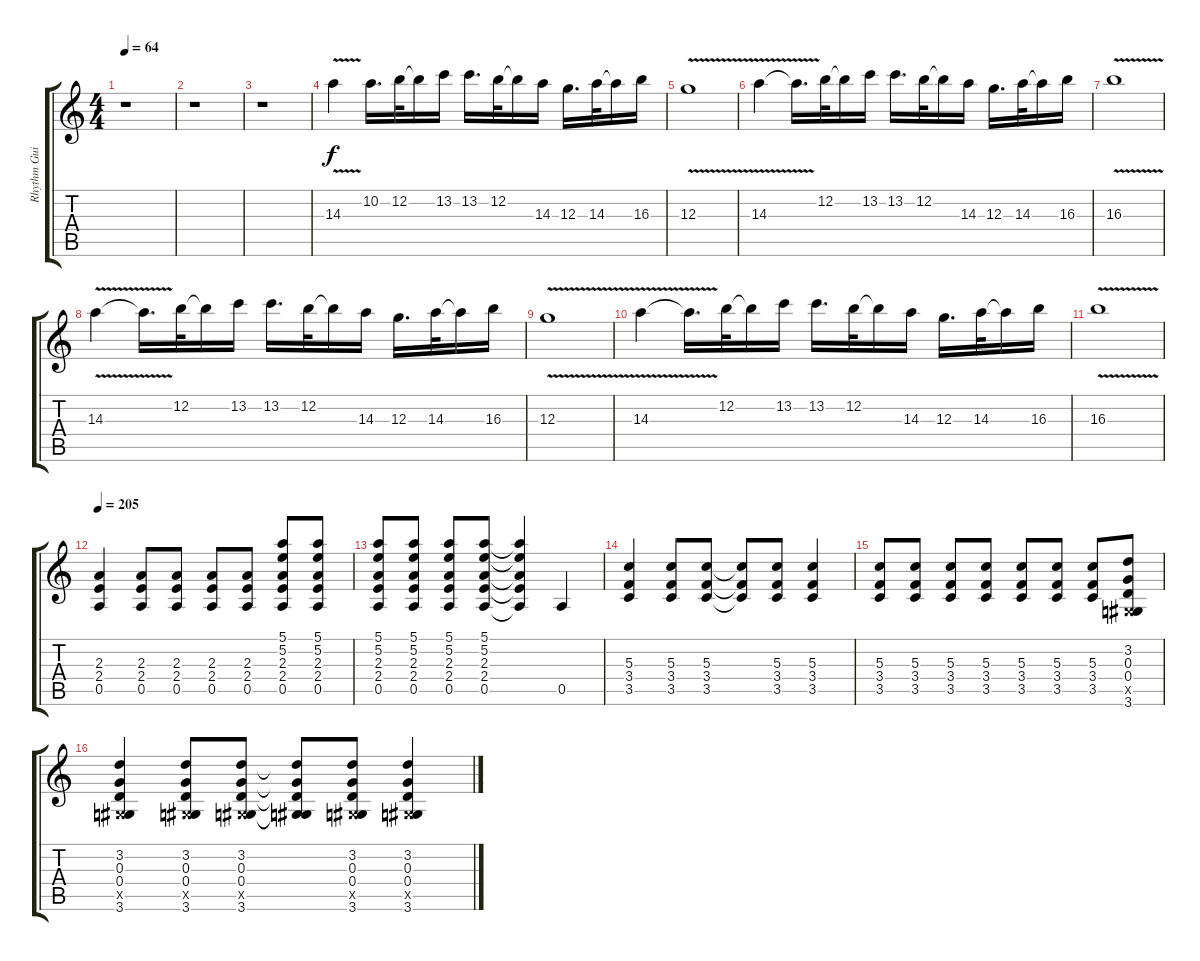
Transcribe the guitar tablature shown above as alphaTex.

\track ("Rhythm Guitar" "Rhythm Gui") {instrument electricguitarjazz}
\staff {score tabs}
\tuning (E4 B3 G3 D3 A2 E2) {hide}
\ts (4 4)
\tempo 64
\clef g2
\ks c
r.1{dy f} |
r.1 |
r.1 |
14.3{v}.4 10.2.16{d} 12.2.32 12.2{t}.16 13.2.16 13.2.16{d} 12.2.32 12.2{t}.16 14.3.16 12.3.16{d} 14.3.32 14.3{t}.16 16.3.16 |
12.3{v}.1 |
14.3{v}.4 14.3{t}.16{d} 12.2.32 12.2{t}.16 13.2.16 13.2.16{d} 12.2.32 12.2{t}.16 14.3.16 12.3.16{d} 14.3.32 14.3{t}.16 16.3.16 |
16.3{v}.1 |
14.3{v}.4 14.3{t}.16{d} 12.2.32 12.2{t}.16 13.2.16 13.2.16{d} 12.2.32 12.2{t}.16 14.3.16 12.3.16{d} 14.3.32 14.3{t}.16 16.3.16 |
12.3{v}.1 |
14.3{v}.4 14.3{t}.16{d} 12.2.32 12.2{t}.16 13.2.16 13.2.16{d} 12.2.32 12.2{t}.16 14.3.16 12.3.16{d} 14.3.32 14.3{t}.16 16.3.16 |
16.3{v}.1 |
\tempo 205
(2.3 2.4 0.5).4 (2.3 2.4 0.5).8 (2.3 2.4 0.5).8 (2.3 2.4 0.5).8 (2.3 2.4 0.5).8 (5.1 5.2 2.3 2.4 0.5).8 (5.1 5.2 2.3 2.4 0.5).8 |
(5.1 5.2 2.3 2.4 0.5).8 (5.1 5.2 2.3 2.4 0.5).8 (5.1 5.2 2.3 2.4 0.5).8 (5.1 5.2 2.3 2.4 0.5).8 (5.1{t} 5.2{t} 2.3{t} 2.4{t} 0.5{t}).4 0.5.4 |
(5.3 3.4 3.5).4 (5.3 3.4 3.5).8 (5.3 3.4 3.5).8 (5.3{t} 3.4{t} 3.5{t}).8 (5.3 3.4 3.5).8 (5.3 3.4 3.5).4 |
(5.3 3.4 3.5).8 (5.3 3.4 3.5).8 (5.3 3.4 3.5).8 (5.3 3.4 3.5).8 (5.3 3.4 3.5).8 (5.3 3.4 3.5).8 (5.3 3.4 3.5).8 (3.2 0.3 0.4 -1.5{x} 3.6).8 |
(3.2 0.3 0.4 -1.5{x} 3.6).4 (3.2 0.3 0.4 -1.5{x} 3.6).8 (3.2 0.3 0.4 -1.5{x} 3.6).8 (3.2{t} 0.3{t} 0.4{t} -1.5{t} 3.6{t}).8 (3.2 0.3 0.4 -1.5{x} 3.6).8 (3.2 0.3 0.4 -1.5{x} 3.6).4
